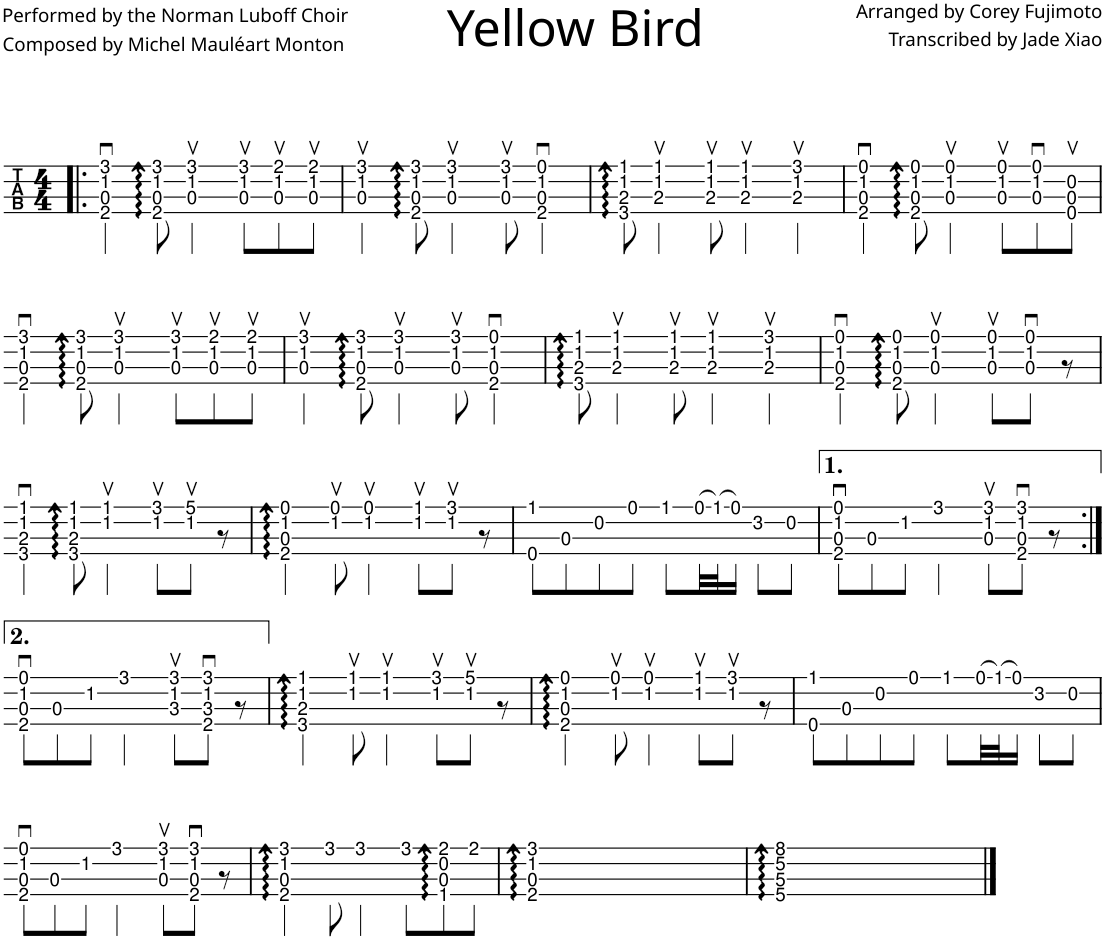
**kern
*part1
*staff1
*I"Ukulele
*I'Uk.
*stria4
*
*k[]
*M4/4
=1!|:
4a\u 4c\u 4f\u 4cc\u
8a\:: 8c\:: 8f\:: 8cc\::
4c\v 4f\v 4cc\v
8c\v 8f\v 8cc\vL
8c\v 8f\v 8b\v
8c\v 8f\v 8b\vJ
=2
4c\v 4f\v 4cc\v
8a\:: 8c\:: 8f\:: 8cc\::
4c\v 4f\v 4cc\v
8c\v 8f\v 8cc\v
4a\u 4c\u 4f\u 4a\u
=3
8b-\:: 8d\:: 8f\:: 8b-\::
4d\v 4f\v 4b-\v
8d\v 8f\v 8b-\v
4d\v 4f\v 4b-\v
4d\v 4f\v 4cc\v
=4
4a\u 4c\u 4f\u 4a\u
8a\:: 8c\:: 8f\:: 8a\::
4c\v 4f\v 4a\v
8c\v 8f\v 8a\vL
8c\u 8f\u 8a\u
8g\v 8c\v 8e\v 8a\vJ
!!LO:LB:g=z
=5
4a\u 4c\u 4f\u 4cc\u
8a\:: 8c\:: 8f\:: 8cc\::
4c\v 4f\v 4cc\v
8c\v 8f\v 8cc\vL
8c\v 8f\v 8b\v
8c\v 8f\v 8b\vJ
=6
4c\v 4f\v 4cc\v
8a\:: 8c\:: 8f\:: 8cc\::
4c\v 4f\v 4cc\v
8c\v 8f\v 8cc\v
4a\u 4c\u 4f\u 4a\u
=7
8b-\:: 8d\:: 8f\:: 8b-\::
4d\v 4f\v 4b-\v
8d\v 8f\v 8b-\v
4d\v 4f\v 4b-\v
4d\v 4f\v 4cc\v
=8
4a\u 4c\u 4f\u 4a\u
8a\:: 8c\:: 8f\:: 8a\::
4c\v 4f\v 4a\v
8c\v 8f\v 8a\vL
8c\u 8f\u 8a\uJ
8r
!!LO:LB:g=z
=9
4b-\u 4d\u 4f\u 4b-\u
8b-\:: 8d\:: 8f\:: 8b-\::
4f\v 4b-\v
8f\v 8cc\vL
8f\v 8dd\vJ
8r
=10
4a\:: 4c\:: 4f\:: 4a\::
8f\v 8a\v
4f\v 4a\v
8f\v 8b-\vL
8f\v 8cc\vJ
8r
=11
8g\ 8b-\L
8c\
8e\
8a\J
8b-\L
(32a\LL
(32b-\J)
16a\JJ)
8g\L
8e\J
=12
8a\u 8c\u 8f\u 8a\uL
8c\
8f\J
4cc\
8c\v 8f\v 8cc\vL
8a\u 8c\u 8f\u 8cc\uJ
8r
!!LO:LB:g=z
=13:|!
8a\u 8c\u 8f\u 8a\uL
8c\
8f\J
4cc\
8d#\v 8f\v 8cc\vL
8a\u 8d#\u 8f\u 8cc\uJ
8r
=14
4b-\:: 4d\:: 4f\:: 4b-\::
8f\v 8b-\v
4f\v 4b-\v
8f\v 8cc\vL
8f\v 8dd\vJ
8r
=15
4a\:: 4c\:: 4f\:: 4a\::
8f\v 8a\v
4f\v 4a\v
8f\v 8b-\vL
8f\v 8cc\vJ
8r
=16
8g\ 8b-\L
8c\
8e\
8a\J
8b-\L
(32a\LL
(32b-\J)
16a\JJ)
8g\L
8e\J
!!LO:LB:g=z
=17
8a\u 8c\u 8f\u 8a\uL
8c\
8f\J
4cc\
8c\v 8f\v 8cc\vL
8a\u 8c\u 8f\u 8cc\uJ
8r
=18
4a\:: 4c\:: 4f\:: 4cc\::
8cc\
4cc\
8cc\L
8g#\:: 8c\:: 8e\:: 8b\::
8b\J
=19
1a:: 1c:: 1f:: 1cc::
=20
1cc:: 1f:: 1a:: 1ff::
==
*-
